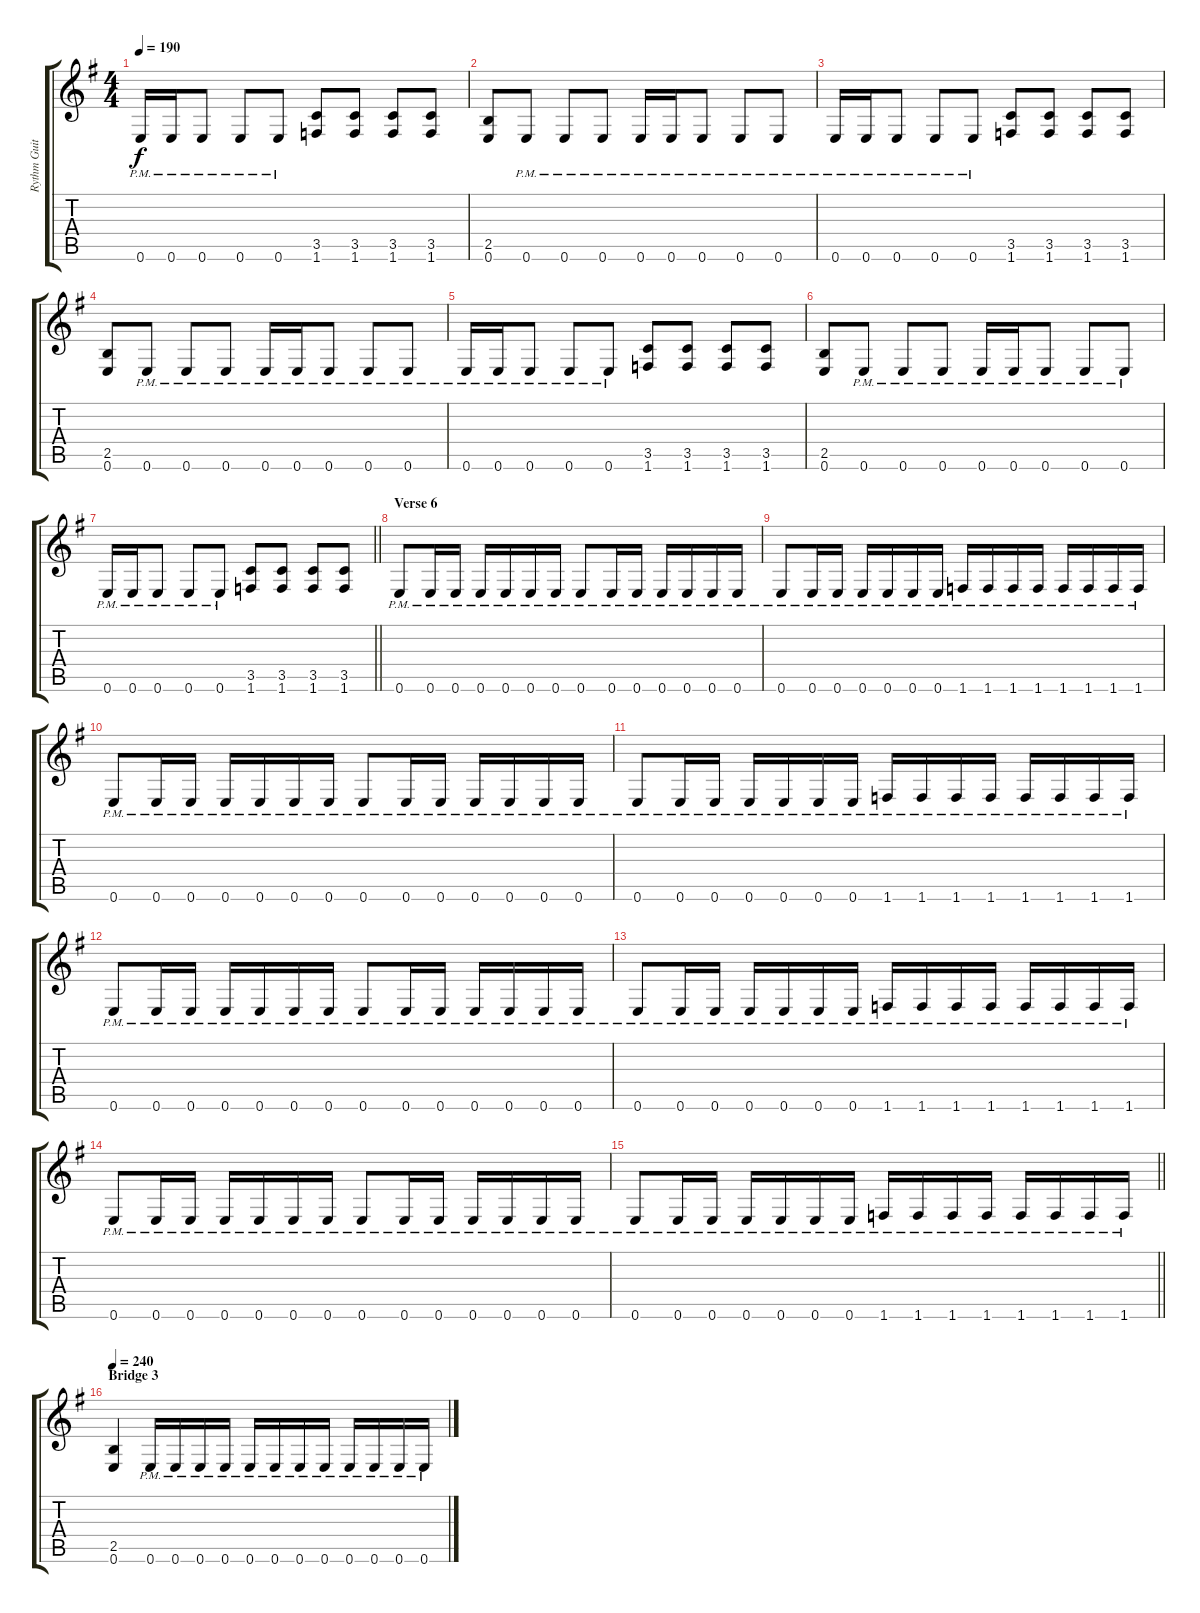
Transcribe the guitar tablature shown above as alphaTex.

\track ("Rythm Guitar" "Rythm Guit") {instrument distortionguitar}
\staff {score tabs}
\tuning (E4 B3 G3 D3 A2 E2) {hide}
\ts (4 4)
\tempo 190
\clef g2
\ks g
0.6{pm}.16{dy f} 0.6{pm}.16 0.6{pm}.8 0.6{pm}.8 0.6{pm}.8 (3.5 1.6).8 (3.5 1.6).8 (3.5 1.6).8 (3.5 1.6).8 |
(2.5 0.6).8 0.6{pm}.8 0.6{pm}.8 0.6{pm}.8 0.6{pm}.16 0.6{pm}.16 0.6{pm}.8 0.6{pm}.8 0.6{pm}.8 |
0.6{pm}.16 0.6{pm}.16 0.6{pm}.8 0.6{pm}.8 0.6{pm}.8 (3.5 1.6).8 (3.5 1.6).8 (3.5 1.6).8 (3.5 1.6).8 |
(2.5 0.6).8 0.6{pm}.8 0.6{pm}.8 0.6{pm}.8 0.6{pm}.16 0.6{pm}.16 0.6{pm}.8 0.6{pm}.8 0.6{pm}.8 |
0.6{pm}.16 0.6{pm}.16 0.6{pm}.8 0.6{pm}.8 0.6{pm}.8 (3.5 1.6).8 (3.5 1.6).8 (3.5 1.6).8 (3.5 1.6).8 |
(2.5 0.6).8 0.6{pm}.8 0.6{pm}.8 0.6{pm}.8 0.6{pm}.16 0.6{pm}.16 0.6{pm}.8 0.6{pm}.8 0.6{pm}.8 |
\barLineRight lightlight
0.6{pm}.16 0.6{pm}.16 0.6{pm}.8 0.6{pm}.8 0.6{pm}.8 (3.5 1.6).8 (3.5 1.6).8 (3.5 1.6).8 (3.5 1.6).8 |
\section ("" "Verse 6")
0.6{pm}.8 0.6{pm}.16 0.6{pm}.16 0.6{pm}.16 0.6{pm}.16 0.6{pm}.16 0.6{pm}.16 0.6{pm}.8 0.6{pm}.16 0.6{pm}.16 0.6{pm}.16 0.6{pm}.16 0.6{pm}.16 0.6{pm}.16 |
0.6{pm}.8 0.6{pm}.16 0.6{pm}.16 0.6{pm}.16 0.6{pm}.16 0.6{pm}.16 0.6{pm}.16 1.6{pm}.16 1.6{pm}.16 1.6{pm}.16 1.6{pm}.16 1.6{pm}.16 1.6{pm}.16 1.6{pm}.16 1.6{pm}.16 |
0.6{pm}.8 0.6{pm}.16 0.6{pm}.16 0.6{pm}.16 0.6{pm}.16 0.6{pm}.16 0.6{pm}.16 0.6{pm}.8 0.6{pm}.16 0.6{pm}.16 0.6{pm}.16 0.6{pm}.16 0.6{pm}.16 0.6{pm}.16 |
0.6{pm}.8 0.6{pm}.16 0.6{pm}.16 0.6{pm}.16 0.6{pm}.16 0.6{pm}.16 0.6{pm}.16 1.6{pm}.16 1.6{pm}.16 1.6{pm}.16 1.6{pm}.16 1.6{pm}.16 1.6{pm}.16 1.6{pm}.16 1.6{pm}.16 |
0.6{pm}.8 0.6{pm}.16 0.6{pm}.16 0.6{pm}.16 0.6{pm}.16 0.6{pm}.16 0.6{pm}.16 0.6{pm}.8 0.6{pm}.16 0.6{pm}.16 0.6{pm}.16 0.6{pm}.16 0.6{pm}.16 0.6{pm}.16 |
0.6{pm}.8 0.6{pm}.16 0.6{pm}.16 0.6{pm}.16 0.6{pm}.16 0.6{pm}.16 0.6{pm}.16 1.6{pm}.16 1.6{pm}.16 1.6{pm}.16 1.6{pm}.16 1.6{pm}.16 1.6{pm}.16 1.6{pm}.16 1.6{pm}.16 |
0.6{pm}.8 0.6{pm}.16 0.6{pm}.16 0.6{pm}.16 0.6{pm}.16 0.6{pm}.16 0.6{pm}.16 0.6{pm}.8 0.6{pm}.16 0.6{pm}.16 0.6{pm}.16 0.6{pm}.16 0.6{pm}.16 0.6{pm}.16 |
\barLineRight lightlight
0.6{pm}.8 0.6{pm}.16 0.6{pm}.16 0.6{pm}.16 0.6{pm}.16 0.6{pm}.16 0.6{pm}.16 1.6{pm}.16 1.6{pm}.16 1.6{pm}.16 1.6{pm}.16 1.6{pm}.16 1.6{pm}.16 1.6{pm}.16 1.6{pm}.16 |
\section ("" "Bridge 3")
\tempo 240
(2.5 0.6).4 0.6{pm}.16 0.6{pm}.16 0.6{pm}.16 0.6{pm}.16 0.6{pm}.16 0.6{pm}.16 0.6{pm}.16 0.6{pm}.16 0.6{pm}.16 0.6{pm}.16 0.6{pm}.16 0.6{pm}.16
